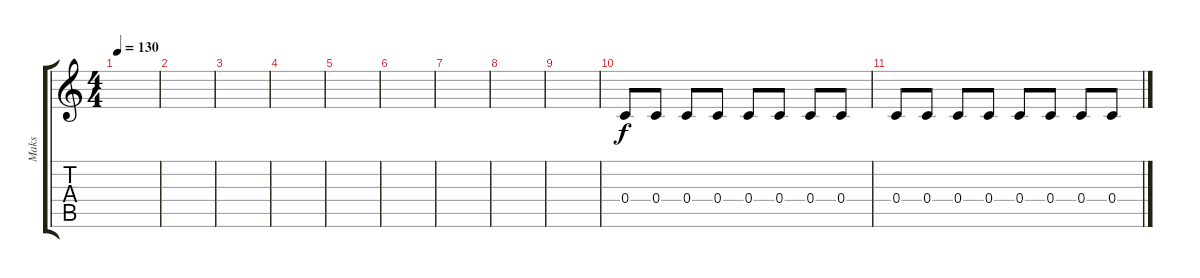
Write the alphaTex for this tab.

\track ("Maks" "Maks") {instrument distortionguitar}
\staff {score tabs}
\tuning (D4 A3 F3 C3 G2 C2) {hide}
\ts (4 4)
\tempo 130
\clef g2
\ks c
|
|
|
|
|
|
|
|
|
0.4.8 0.4.8 0.4.8 0.4.8 0.4.8 0.4.8 0.4.8 0.4.8 |
0.4.8 0.4.8 0.4.8 0.4.8 0.4.8 0.4.8 0.4.8 0.4.8
